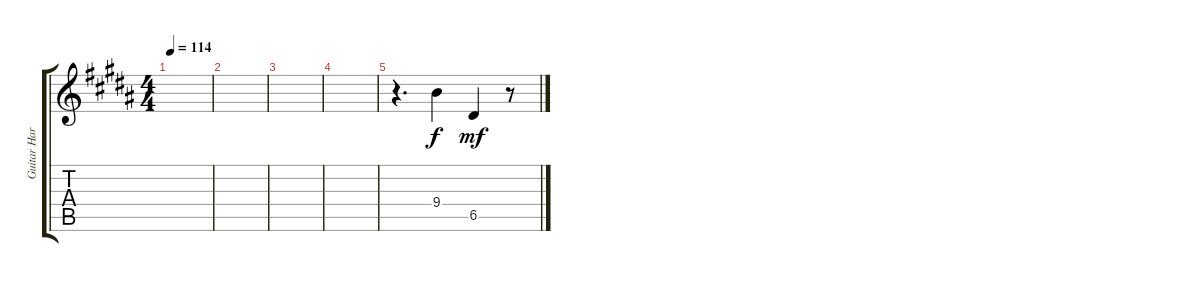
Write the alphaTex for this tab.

\track ("Guitar Harmonic" "Guitar Har") {instrument guitarharmonics}
\staff {score tabs}
\tuning (E4 B3 G3 D3 A2 E2) {hide}
\ts (4 4)
\tempo 114
\clef g2
\ks g#minor
|
|
|
|
r.4{d} 9.4.4 6.5.4{dy mf} r.8
